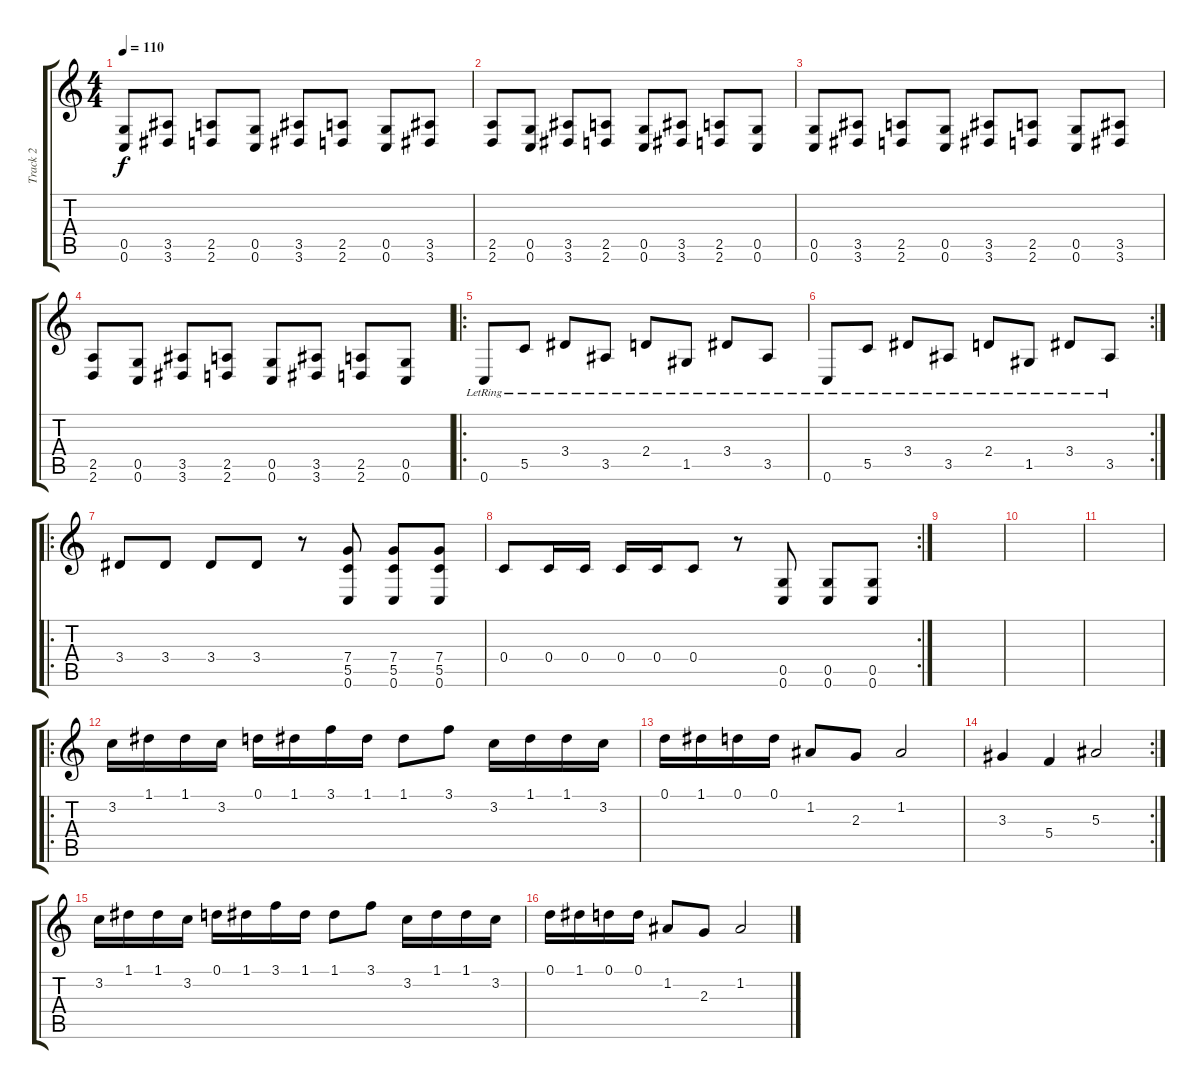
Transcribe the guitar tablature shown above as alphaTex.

\track ("Track 2" "Track 2") {instrument distortionguitar}
\staff {score tabs}
\tuning (D4 A3 F3 C3 G2 C2) {hide}
\ts (4 4)
\tempo 110
\clef g2
\ks c
(0.5 0.6).8{dy f instrument distortionguitar} (3.5 3.6).8 (2.5 2.6).8 (0.5 0.6).8 (3.5 3.6).8 (2.5 2.6).8 (0.5 0.6).8 (3.5 3.6).8 |
(2.5 2.6).8 (0.5 0.6).8 (3.5 3.6).8 (2.5 2.6).8 (0.5 0.6).8 (3.5 3.6).8 (2.5 2.6).8 (0.5 0.6).8 |
(0.5 0.6).8 (3.5 3.6).8 (2.5 2.6).8 (0.5 0.6).8 (3.5 3.6).8 (2.5 2.6).8 (0.5 0.6).8 (3.5 3.6).8 |
(2.5 2.6).8 (0.5 0.6).8 (3.5 3.6).8 (2.5 2.6).8 (0.5 0.6).8 (3.5 3.6).8 (2.5 2.6).8 (0.5 0.6).8 |
\ro
0.6{lr}.8{instrument acousticguitarsteel} 5.5{lr}.8 3.4{lr}.8 3.5{lr}.8 2.4{lr}.8 1.5{lr}.8 3.4{lr}.8 3.5{lr}.8 |
\rc 2
0.6{lr}.8 5.5{lr}.8 3.4{lr}.8 3.5{lr}.8 2.4{lr}.8 1.5{lr}.8 3.4{lr}.8 3.5{lr}.8 |
\ro
3.4.8{volume 13 instrument distortionguitar} 3.4.8 3.4.8 3.4.8 r.8 (7.4 5.5 0.6).8 (7.4 5.5 0.6).8 (7.4 5.5 0.6).8 |
\rc 2
0.4.8 0.4.16 0.4.16 0.4.16 0.4.16 0.4.8 r.8 (0.5 0.6).8 (0.5 0.6).8 (0.5 0.6).8 |
|
|
|
\ro
3.2.16 1.1.16 1.1.16 3.2.16 0.1.16 1.1.16 3.1.16 1.1.16 1.1.8 3.1.8 3.2.16 1.1.16 1.1.16 3.2.16 |
0.1.16 1.1.16 0.1.16 0.1.16 1.2.8 2.3.8 1.2.2 |
\rc 2
3.3.4 5.4.4 5.3.2 |
3.2.16{volume 9 instrument overdrivenguitar} 1.1.16 1.1.16 3.2.16 0.1.16 1.1.16 3.1.16 1.1.16 1.1.8 3.1.8 3.2.16 1.1.16 1.1.16 3.2.16 |
0.1.16 1.1.16 0.1.16 0.1.16 1.2.8 2.3.8 1.2.2
